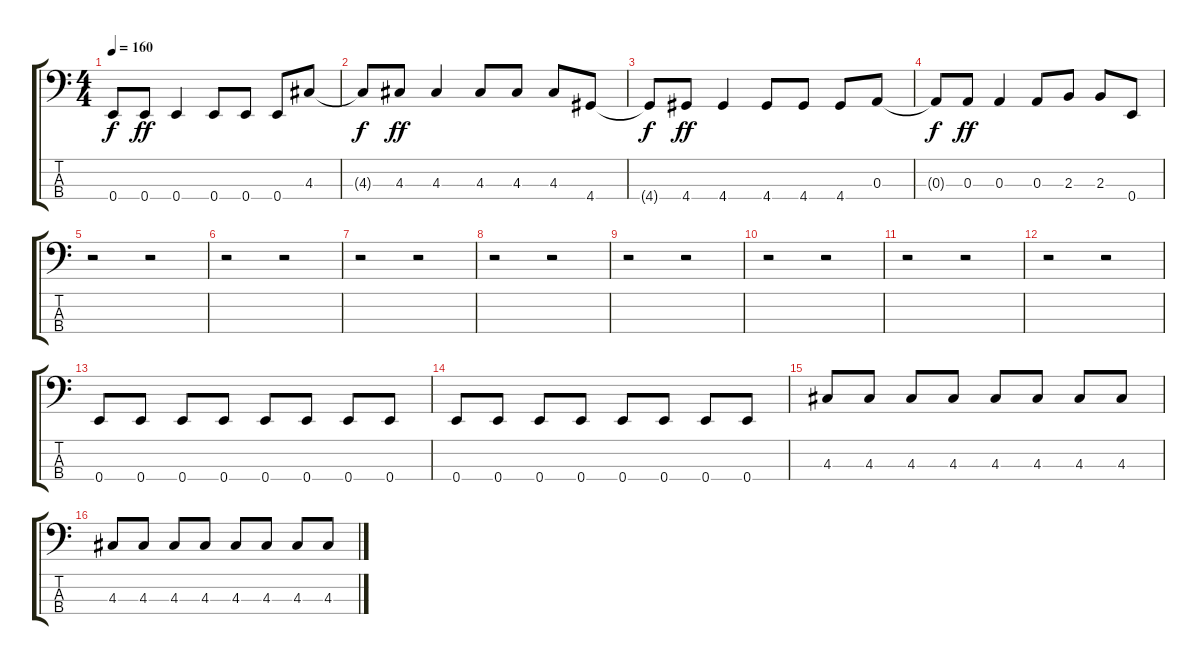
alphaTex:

\track "" {instrument electricbasspick}
\staff {score tabs}
\tuning (G2 D2 A1 E1) {hide}
\ts (4 4)
\tempo 160
\clef f4
\ks c
0.4{t}.8{dy f} 0.4.8{dy ff} 0.4.4 0.4.8 0.4.8 0.4.8 4.3.8 |
4.3{t}.8{dy f} 4.3.8{dy ff} 4.3.4 4.3.8 4.3.8 4.3.8 4.4.8 |
4.4{t}.8{dy f} 4.4.8{dy ff} 4.4.4 4.4.8 4.4.8 4.4.8 0.3.8 |
0.3{t}.8{dy f} 0.3.8{dy ff} 0.3.4 0.3.8 2.3.8 2.3.8 0.4.8 |
r.2 r.2 |
r.2 r.2 |
r.2 r.2 |
r.2 r.2 |
r.2 r.2 |
r.2 r.2 |
r.2 r.2 |
r.2 r.2 |
0.4.8 0.4.8 0.4.8 0.4.8 0.4.8 0.4.8 0.4.8 0.4.8 |
0.4.8 0.4.8 0.4.8 0.4.8 0.4.8 0.4.8 0.4.8 0.4.8 |
4.3.8 4.3.8 4.3.8 4.3.8 4.3.8 4.3.8 4.3.8 4.3.8 |
4.3.8 4.3.8 4.3.8 4.3.8 4.3.8 4.3.8 4.3.8 4.3.8
